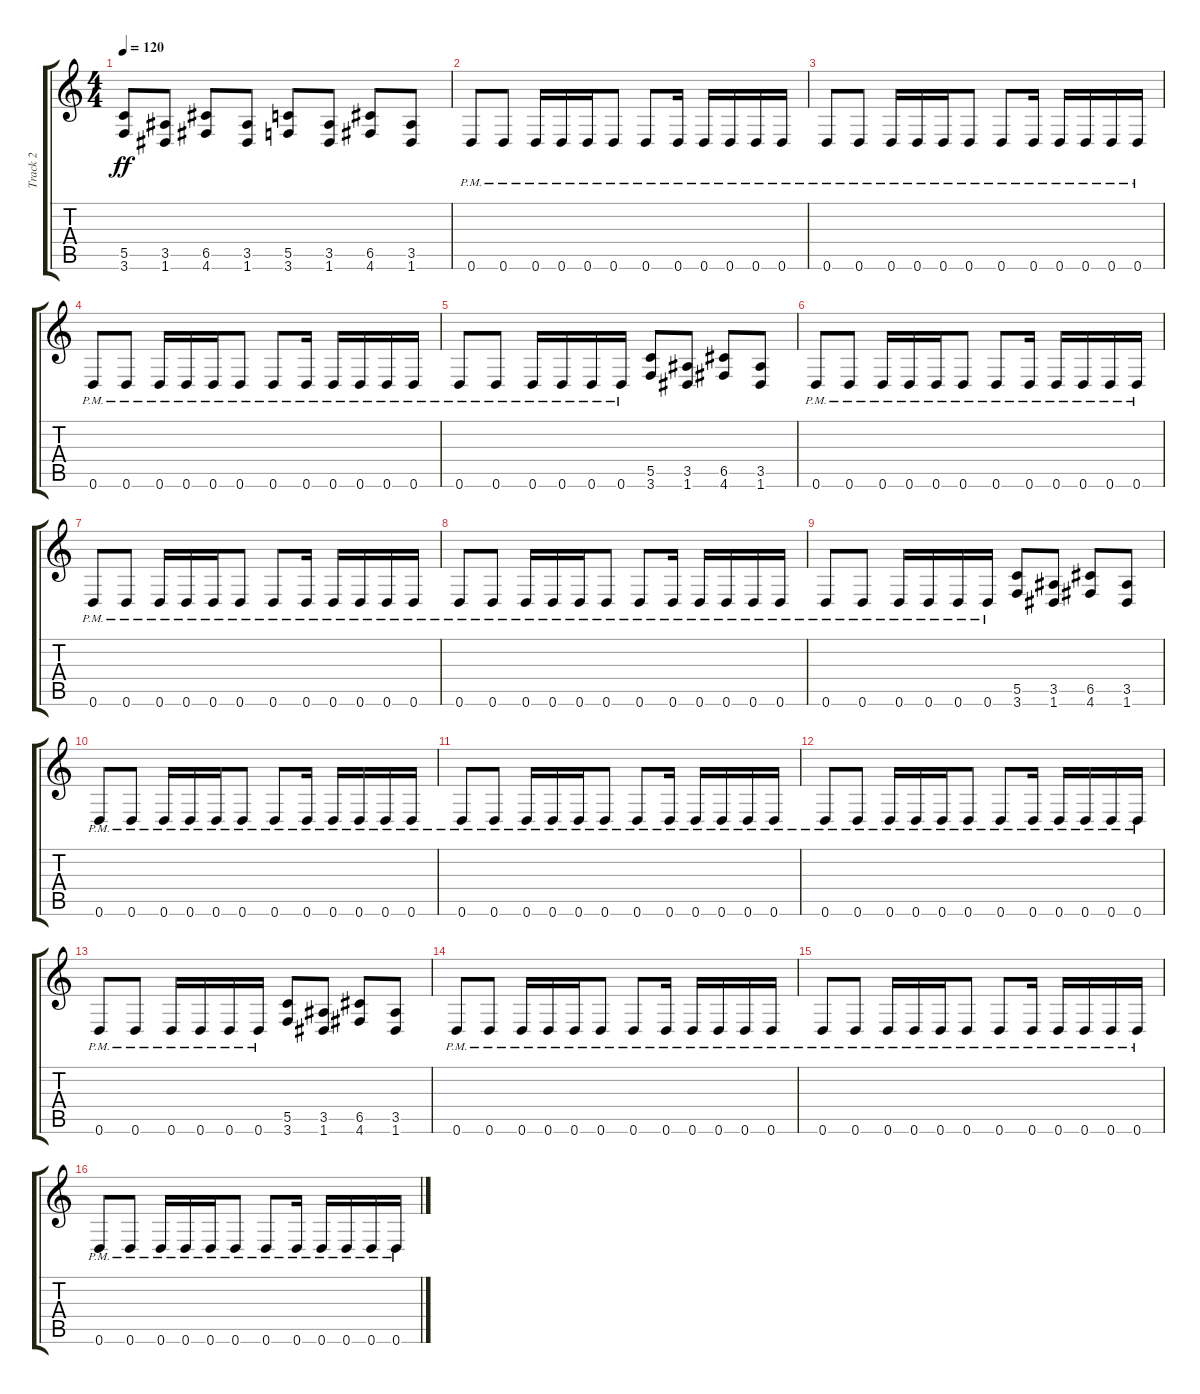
\track ("Track 2" "Track 2") {instrument distortionguitar}
\staff {score tabs}
\tuning (D4 A3 F3 C3 G2 D2) {hide}
\ts (4 4)
\tempo 120
\clef g2
\ks c
(5.5 3.6).8{dy ff instrument distortionguitar} (3.5 1.6).8 (6.5 4.6).8 (3.5 1.6).8 (5.5 3.6).8 (3.5 1.6).8 (6.5 4.6).8 (3.5 1.6).8 |
0.6{pm}.8 0.6{pm}.8 0.6{pm}.16 0.6{pm}.16 0.6{pm}.16 0.6{pm}.8 0.6{pm}.8 0.6{pm}.16 0.6{pm}.16 0.6{pm}.16 0.6{pm}.16 0.6{pm}.16 |
0.6{pm}.8 0.6{pm}.8 0.6{pm}.16 0.6{pm}.16 0.6{pm}.16 0.6{pm}.8 0.6{pm}.8 0.6{pm}.16 0.6{pm}.16 0.6{pm}.16 0.6{pm}.16 0.6{pm}.16 |
0.6{pm}.8 0.6{pm}.8 0.6{pm}.16 0.6{pm}.16 0.6{pm}.16 0.6{pm}.8 0.6{pm}.8 0.6{pm}.16 0.6{pm}.16 0.6{pm}.16 0.6{pm}.16 0.6{pm}.16 |
0.6{pm}.8 0.6{pm}.8 0.6{pm}.16 0.6{pm}.16 0.6{pm}.16 0.6{pm}.16 (5.5 3.6).8 (3.5 1.6).8 (6.5 4.6).8 (3.5 1.6).8 |
0.6{pm}.8 0.6{pm}.8 0.6{pm}.16 0.6{pm}.16 0.6{pm}.16 0.6{pm}.8 0.6{pm}.8 0.6{pm}.16 0.6{pm}.16 0.6{pm}.16 0.6{pm}.16 0.6{pm}.16 |
0.6{pm}.8 0.6{pm}.8 0.6{pm}.16 0.6{pm}.16 0.6{pm}.16 0.6{pm}.8 0.6{pm}.8 0.6{pm}.16 0.6{pm}.16 0.6{pm}.16 0.6{pm}.16 0.6{pm}.16 |
0.6{pm}.8 0.6{pm}.8 0.6{pm}.16 0.6{pm}.16 0.6{pm}.16 0.6{pm}.8 0.6{pm}.8 0.6{pm}.16 0.6{pm}.16 0.6{pm}.16 0.6{pm}.16 0.6{pm}.16 |
0.6{pm}.8 0.6{pm}.8 0.6{pm}.16 0.6{pm}.16 0.6{pm}.16 0.6{pm}.16 (5.5 3.6).8 (3.5 1.6).8 (6.5 4.6).8 (3.5 1.6).8 |
0.6{pm}.8 0.6{pm}.8 0.6{pm}.16 0.6{pm}.16 0.6{pm}.16 0.6{pm}.8 0.6{pm}.8 0.6{pm}.16 0.6{pm}.16 0.6{pm}.16 0.6{pm}.16 0.6{pm}.16 |
0.6{pm}.8 0.6{pm}.8 0.6{pm}.16 0.6{pm}.16 0.6{pm}.16 0.6{pm}.8 0.6{pm}.8 0.6{pm}.16 0.6{pm}.16 0.6{pm}.16 0.6{pm}.16 0.6{pm}.16 |
0.6{pm}.8 0.6{pm}.8 0.6{pm}.16 0.6{pm}.16 0.6{pm}.16 0.6{pm}.8 0.6{pm}.8 0.6{pm}.16 0.6{pm}.16 0.6{pm}.16 0.6{pm}.16 0.6{pm}.16 |
0.6{pm}.8 0.6{pm}.8 0.6{pm}.16 0.6{pm}.16 0.6{pm}.16 0.6{pm}.16 (5.5 3.6).8 (3.5 1.6).8 (6.5 4.6).8 (3.5 1.6).8 |
0.6{pm}.8 0.6{pm}.8 0.6{pm}.16 0.6{pm}.16 0.6{pm}.16 0.6{pm}.8 0.6{pm}.8 0.6{pm}.16 0.6{pm}.16 0.6{pm}.16 0.6{pm}.16 0.6{pm}.16 |
0.6{pm}.8 0.6{pm}.8 0.6{pm}.16 0.6{pm}.16 0.6{pm}.16 0.6{pm}.8 0.6{pm}.8 0.6{pm}.16 0.6{pm}.16 0.6{pm}.16 0.6{pm}.16 0.6{pm}.16 |
0.6{pm}.8 0.6{pm}.8 0.6{pm}.16 0.6{pm}.16 0.6{pm}.16 0.6{pm}.8 0.6{pm}.8 0.6{pm}.16 0.6{pm}.16 0.6{pm}.16 0.6{pm}.16 0.6{pm}.16
